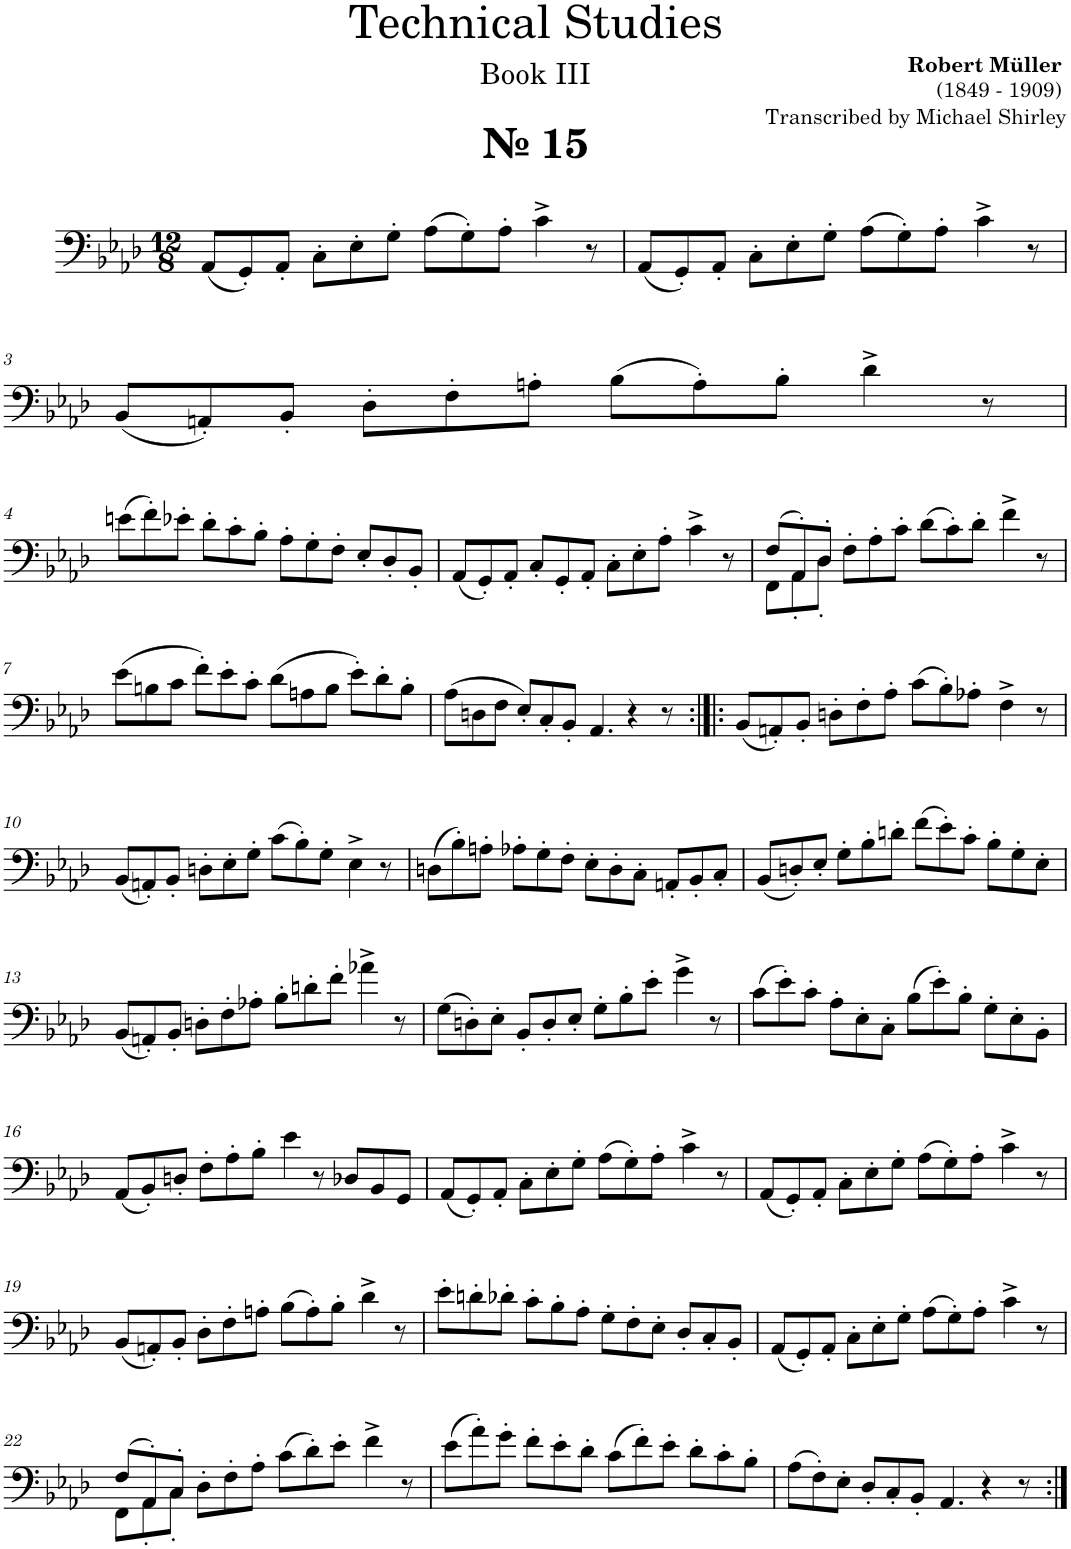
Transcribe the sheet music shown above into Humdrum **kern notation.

**kern
*part1
*staff1
*I"Trombone
*I'Tbn.
*clefF4
*k[b-e-a-d-]
*M12/8
=1
!LO:TX:a:B:t=№ 15
(8AA-/L
8GG'/)
8AA-'/J
8C'\L
8E-'\
8G'\J
(8A-\L
8G'\)
8A-'\J
4c^\
8r
=2
(8AA-/L
8GG'/)
8AA-'/J
8C'\L
8E-'\
8G'\J
(8A-\L
8G'\)
8A-'\J
4c^\
8r
!!LO:LB:g=z
=3
(8BB-/L
8AAn'/)
8BB-'/J
8D-'\L
8F'\
8An'\J
(8B-\L
8A'\)
8B-'\J
4d-^\
8r
!!LO:LB:g=z
=4
(8en\L
8f'\)
8e-X'\J
8d-'\L
8c'\
8B-'\J
8A-'\L
8G'\
8F'\J
8E-'/L
8D-'/
8BB-'/J
=5
(8AA-/L
8GG'/)
8AA-'/J
8C'/L
8GG'/
8AA-'/J
8C'\L
8E-'\
8A-'\J
4c^\
8r
=6
*^
8FF\L	(>8F/L
8AA-'\	8AA-'/)
8D-'\J	8D-'/J
8F'\L	1ryy
8A-'\	.
8c'\J	.
(8d-\L	.
8c'\)	.
8d-'\J	.
4f^\	.
8r	8ryy
*v	*v
!!LO:LB:g=z
=7
(8e-\L
8Bn\
8c\J
8f'\L)
8e-'\
8c'\J
(8d-\L
8An\
8B\J
8e-'\L)
8d-'\
8B'\J
=8
(8A-\L
8Dn\
8F\J
8E-'/L)
8C'/
8BB-'/J
4.AA-/
4r
8r
=9:|!|:
(8BB-/L
8AAn'/)
8BB-'/J
8Dn'\L
8F'\
8A-'\J
(8c\L
8B-'\)
8A-X'\J
4F^\
8r
!!LO:LB:g=z
=10
(8BB-/L
8AAn'/)
8BB-'/J
8Dn'\L
8E-'\
8G'\J
(8c\L
8B-'\)
8G'\J
4E-^\
8r
=11
(8Dn\L
8B-'\)
8An'\J
8A-X'\L
8G'\
8F'\J
8E-'\L
8D'\
8C'\J
8AAn'/L
8BB-'/
8C'/J
=12
(8BB-/L
8Dn'/)
8E-'/J
8G'\L
8B-'\
8dn'\J
(8f\L
8e-'\)
8c'\J
8B-'\L
8G'\
8E-'\J
!!LO:LB:g=z
=13
(8BB-/L
8AAn'/)
8BB-'/J
8Dn'\L
8F'\
8A-X'\J
8B-'\L
8dn'\
8f'\J
4a-X^\
8r
=14
(8G\L
8Dn'\)
8E-'\J
8BB-'/L
8D'/
8E-'/J
8G'\L
8B-'\
8e-'\J
4g^\
8r
=15
(8c\L
8e-'\)
8c'\J
8A-'\L
8E-'\
8C'\J
(8B-\L
8e-'\)
8B-'\J
8G'\L
8E-'\
8BB-'\J
!!LO:LB:g=z
=16
(8AA-/L
8BB-'/)
8Dn'/J
8F'\L
8A-'\
8B-'\J
4e-\
8r
8D-X/L
8BB-/
8GG/J
=17
(8AA-/L
8GG'/)
8AA-'/J
8C'\L
8E-'\
8G'\J
(8A-\L
8G'\)
8A-'\J
4c^\
8r
=18
(8AA-/L
8GG'/)
8AA-'/J
8C'\L
8E-'\
8G'\J
(8A-\L
8G'\)
8A-'\J
4c^\
8r
!!LO:LB:g=z
=19
(8BB-/L
8AAn'/)
8BB-'/J
8D-'\L
8F'\
8An'\J
(8B-\L
8A'\)
8B-'\J
4d-^\
8r
=20
8e-'\L
8dn'\
8d-X'\J
8c'\L
8B-'\
8A-'\J
8G'\L
8F'\
8E-'\J
8D-'/L
8C'/
8BB-'/J
=21
(8AA-/L
8GG'/)
8AA-'/J
8C'\L
8E-'\
8G'\J
(8A-\L
8G'\)
8A-'\J
4c^\
8r
!!LO:LB:g=z
=22
*^
8FF\L	(>8F/L
8AA-'\	8AA-'/)
8C'\J	8C'/J
8D-'\L	1ryy
8F'\	.
8A-'\J	.
(8c\L	.
8d-'\)	.
8e-'\J	.
4f^\	.
8r	8ryy
*v	*v
=23
(8e-\L
8a-'\)
8g'\J
8f'\L
8e-'\
8d-'\J
(8c\L
8f'\)
8e-'\J
8d-'\L
8c'\
8B-'\J
=24
(8A-\L
8F'\)
8E-'\J
8D-'/L
8C'/
8BB-'/J
4.AA-/
4r
8r
=:|!
*-
